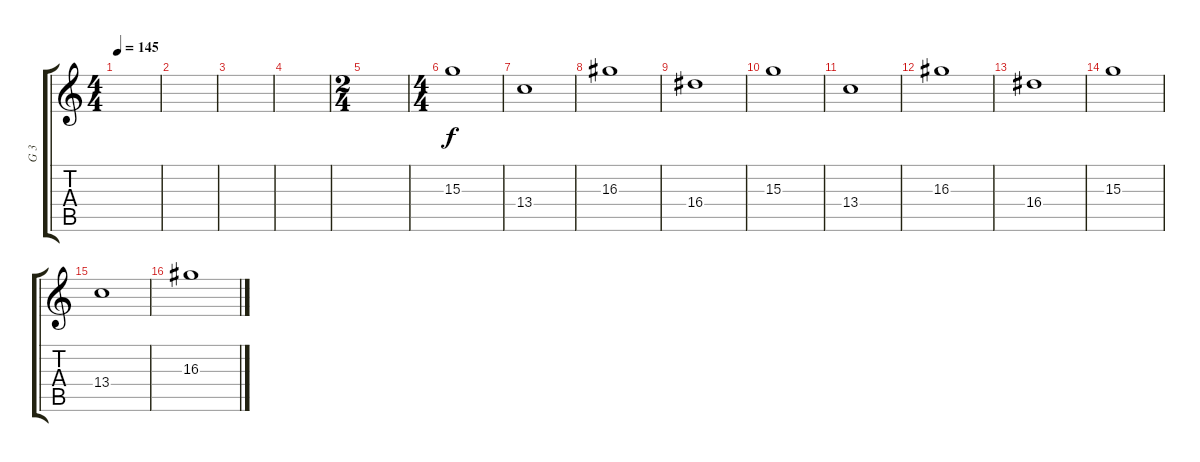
\track ("G 3" "G 3") {instrument distortionguitar}
\staff {score tabs}
\tuning (Db4 Ab3 E3 B2 Gb2 B1) {hide}
\ts (4 4)
\tempo 145
\clef g2
\ks c
|
|
|
|
\ts (2 4)
|
\ts (4 4)
15.3.1 |
13.4.1 |
16.3.1 |
16.4.1 |
15.3.1 |
13.4.1 |
16.3.1 |
16.4.1 |
15.3.1 |
13.4.1 |
16.3.1
